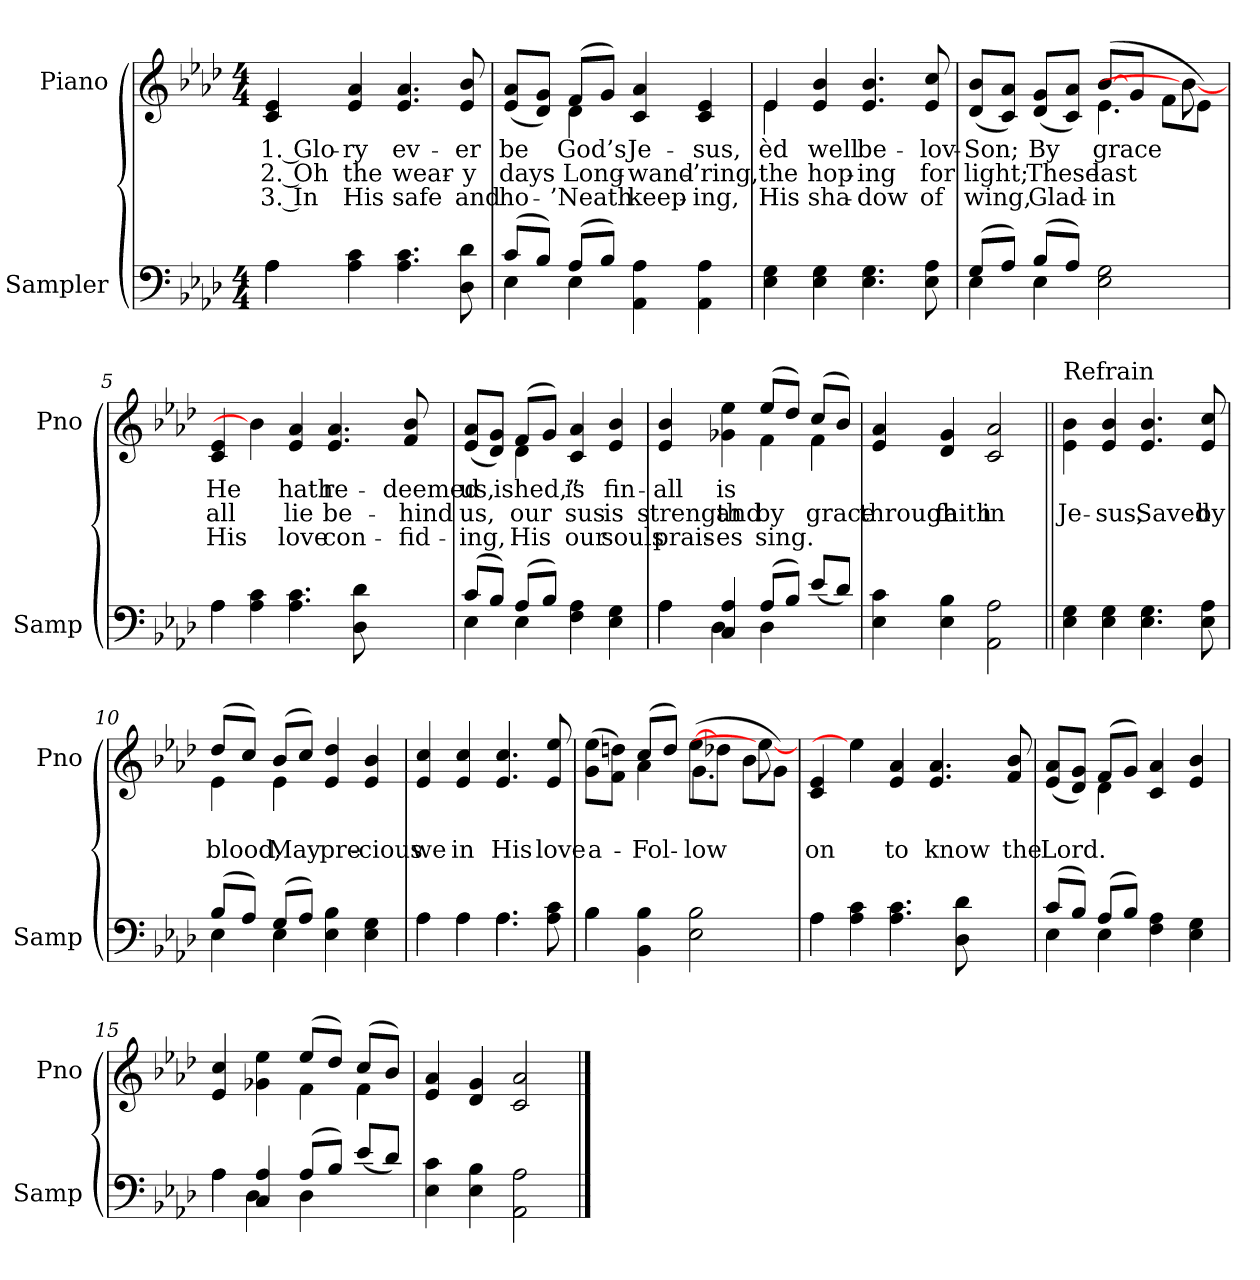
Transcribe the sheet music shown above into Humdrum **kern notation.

**kern	**kern	**text	**text	**text
*part2	*part1	*part1	*part1	*part1
*staff2	*staff1	*staff1	*staff1	*staff1
*I"Sampler	*I"Piano	*	*	*
*I'Samp	*I'Pno	*	*	*
*clefF4	*clefG2	*	*	*
*k[b-e-a-d-]	*k[b-e-a-d-]	*	*	*
*A-:	*A-:	*	*	*
*M4/4	*M4/4	*	*	*
=1	=1	=1	=1	=1
*^	*	*	*	*
4A-\	4A-	4c 4e-	1. Glo-	2. Oh	3. In
4A- 4c	2.ryy	4e- 4a-	-ry	the	His
4.A- 4.c	.	4.e- 4.a-	ev-	wear-	safe
8D- 8d-	.	8e- 8b-	-er	-y	and
=2	=2	=2	=2	=2	=2
*	*	*^	*	*	*
(8c/L	4E-	(8e-/ 8a-/L	4ryy	be	days	ho-
8B-/J)	.	8d-/ 8g/J)	.	.	.	.
(8A-/L	4E-	(8f/L	4d-	God’s	Long-	’Neath
8B-/J)	.	8g/J)	.	.	.	.
4AA- 4A-	2ryy	4c 4a-	2ryy	Je-	wand-	keep-
4AA- 4A-	.	4c 4e-	.	-sus,	-’ring,	-ing,
*v	*v	*	*	*	*	*
=3	=3	=3	=3	=3	=3
4E- 4G	4e-/	4e-	-èd	the	His
4E- 4G	4e- 4b-	2.ryy	well	hop-	sha-
4.E- 4.G	4.e- 4.b-	.	be-	-ing	-dow
8E- 8A-	8e- 8cc	.	-lov-	for	of
=4	=4	=4	=4	=4	=4
*^	*	*	*	*	*
(8G/L	4E-	(8d-/ 8b-/L	2ryy	Son;	light;	wing,
8A-/J)	.	8c/ 8a-/J)	.	.	.	.
(8B-/L	4E-	(8d-/ 8g/L	.	By	These	Glad-
8A-/J)	.	8c/ 8a-/J)	.	.	.	.
2E- 2G	2ryy	([8b-/L	4.e-	grace	last	in
.	.	8g/J	.	.	.	.
.	.	8f\L	.	.	.	.
.	.	8e-\J)	8b-_	.	.	.
*	*	*v	*v	*	*	*
=5	=5	=5	=5	=5	=5
4A-\	4A-	4c 4e-	He	all	His
4A- 4c	4ryy	4b-]	.	.	.
4.A- 4.c	2.ryy	4e- 4a-	hath	lie	love
.	.	4.e- 4.a-	re-	be-	con-
8D- 8d-	.	.	.	.	.
4ryy	.	.	.	.	.
.	.	8f 8b-	-deemed	-hind	-fid-
=6	=6	=6	=6	=6	=6
*	*	*^	*	*	*
(8c/L	4E-	(8e-/ 8a-/L	4ryy	us,	us,	-ing,
8B-/J)	.	8d-/ 8g/J)	.	.	.	.
(8A-/L	4E-	(8f/L	4d-	-ished,”	our	His
8B-/J)	.	8g/J)	.	.	.	.
4F 4A-	2ryy	4c 4a-	2ryy	is	-sus	our
4E- 4G	.	4e- 4b-	.	fin-	is	souls
=7	=7	=7	=7	=7	=7	=7
4A-\	4A-	4e- 4b-	2ryy	all	strength	prais-
4C 4A-	4D-	4g-X 4ee-	.	is	and	-es
(8A-/L	4D-	(8ee-/L	4f	.	by	sing.
8B-/J)	.	8dd-/J)	.	.	.	.
(8e-/L	4ryy	(8cc/L	4f	.	grace	.
8d-/J)	.	8b-/J)	.	.	.	.
*v	*v	*	*	*	*	*
*	*v	*v	*	*	*
=8	=8	=8	=8	=8
4E- 4c	4e- 4a-	.	through	.
4E- 4B-	4d- 4g	.	faith	.
2AA- 2A-	2c 2a-	.	in	.
=9||	=9||	=9||	=9||	=9||
!	!LO:TX:t=Refrain	!	!	!
4E- 4G	4e-\ 4b-\	.	Je-	.
4E- 4G	4e- 4b-	.	-sus,	.
4.E- 4.G	4.e- 4.b-	.	Saved	.
8E- 8A-	8e- 8cc	.	by	.
=10	=10	=10	=10	=10
*^	*^	*	*	*
(8B-/L	4E-	(8dd-/L	4e-	.	blood,	.
8A-/J)	.	8cc/J)	.	.	.	.
(8G/L	4E-	(8b-/L	4e-	.	May	.
8A-/J)	.	8cc/J)	.	.	.	.
4E- 4B-	2ryy	4e- 4dd-	2ryy	.	pre-	.
4E- 4G	.	4e- 4b-	.	.	-cious	.
*	*	*v	*v	*	*	*
=11	=11	=11	=11	=11	=11
4A-\	4A-	4e- 4cc	.	we	.
4A-\	4A-	4e- 4cc	.	in	.
4.A-\	4.A-	4.e- 4.cc	.	His	.
8A- 8c	8ryy	8e- 8ee-	.	love	.
=12	=12	=12	=12	=12	=12
*	*	*^	*	*	*
4B-\	4B-	(8g\ 8ee-\L	4ryy	.	a-	.
.	.	8f\ 8ddn\J)	.	.	.	.
4BB- 4B-	2.ryy	(8cc/L	4a-	.	Fol-	.
.	.	8dd/J)	.	.	.	.
2E- 2B-	.	([8ee-\L	4.g	.	-low	.
.	.	8dd-X\J	.	.	.	.
.	.	8b-\L	.	.	.	.
.	.	8g\J)	8ee-_	.	.	.
*	*	*v	*v	*	*	*
=13	=13	=13	=13	=13	=13
4A-\	4A-	4c 4e-	.	on	.
4A- 4c	4ryy	4ee-]	.	.	.
4.A- 4.c	2.ryy	4e- 4a-	.	to	.
.	.	4.e- 4.a-	.	know	.
8D- 8d-	.	.	.	.	.
4ryy	.	.	.	.	.
.	.	8f 8b-	.	the	.
=14	=14	=14	=14	=14	=14
*	*	*^	*	*	*
(8c/L	4E-	(8e-/ 8a-/L	4ryy	.	Lord.	.
8B-/J)	.	8d-/ 8g/J)	.	.	.	.
(8A-/L	4E-	(8f/L	4d-	.	.	.
8B-/J)	.	8g/J)	.	.	.	.
4F 4A-	2ryy	4c 4a-	2ryy	.	.	.
4E- 4G	.	4e- 4b-	.	.	.	.
=15	=15	=15	=15	=15	=15	=15
4A-\	4A-	4e- 4cc	2ryy	.	.	.
4C 4A-	4D-	4g-X 4ee-	.	.	.	.
(8A-/L	4D-	(8ee-/L	4f	.	.	.
8B-/J)	.	8dd-/J)	.	.	.	.
(8e-/L	4ryy	(8cc/L	4f	.	.	.
8d-/J)	.	8b-/J)	.	.	.	.
*v	*v	*	*	*	*	*
*	*v	*v	*	*	*
=16	=16	=16	=16	=16
4E- 4c	4e- 4a-	.	.	.
4E- 4B-	4d- 4g	.	.	.
2AA- 2A-	2c 2a-	.	.	.
==	==	==	==	==
*-	*-	*-	*-	*-
